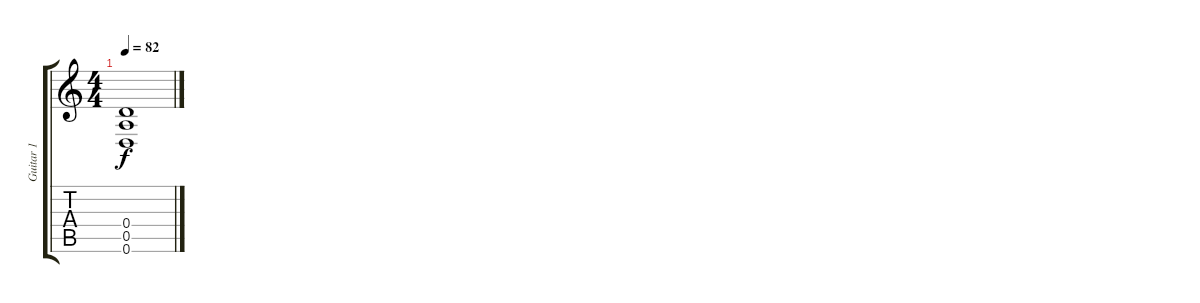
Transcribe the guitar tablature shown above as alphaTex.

\track ("Guitar 1" "Guitar 1") {instrument distortionguitar}
\staff {score tabs}
\tuning (E4 B3 G3 D3 A2 D2) {hide}
\ts (4 4)
\tempo 82
\clef g2
\ks c
(0.4{t} 0.5{t} 0.6{t}).1{dy f}
